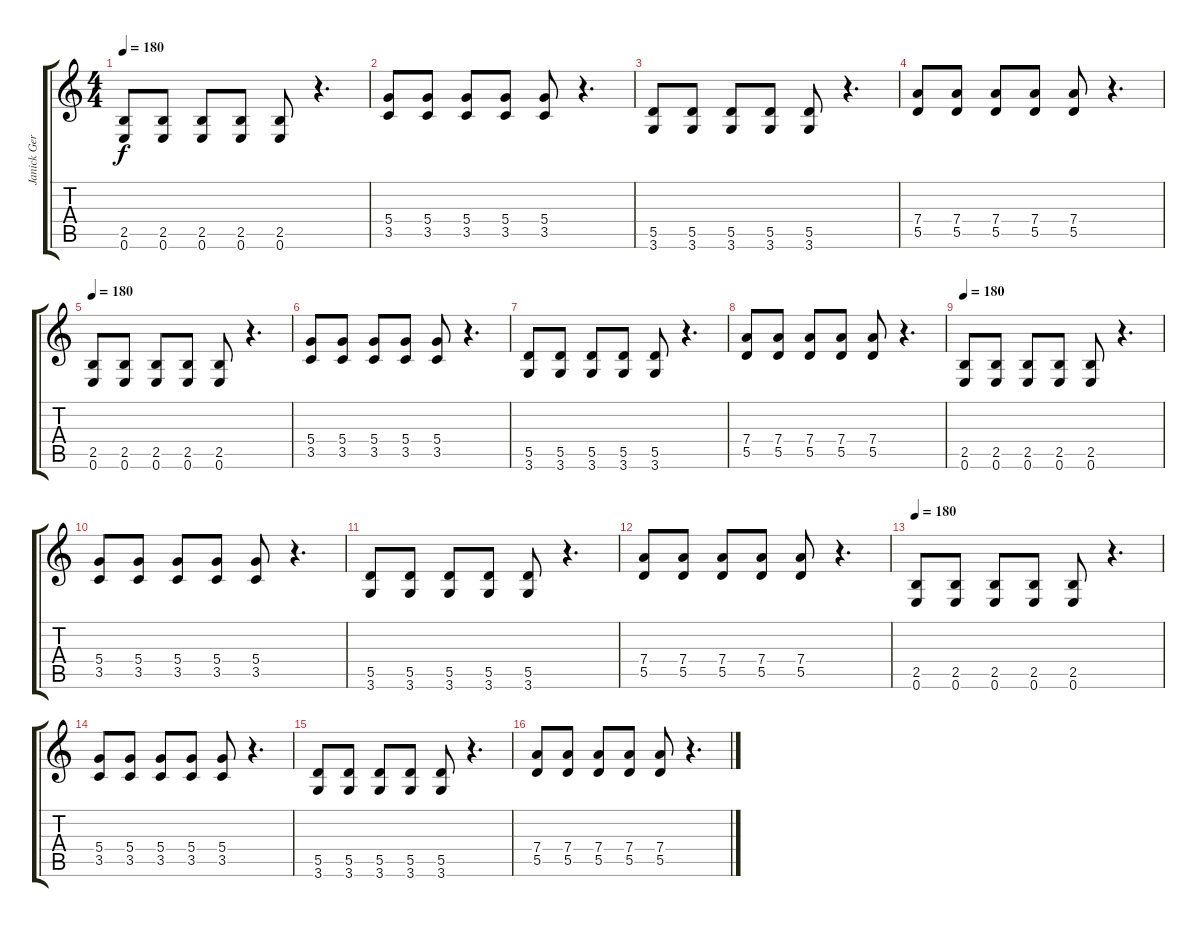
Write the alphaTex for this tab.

\track ("Janick Gers" "Janick Ger") {instrument overdrivenguitar}
\staff {score tabs}
\tuning (E4 B3 G3 D3 A2 E2) {hide}
\ts (4 4)
\tempo 180
\clef g2
\ks c
(2.5 0.6).8{dy f} (2.5 0.6).8 (2.5 0.6).8 (2.5 0.6).8 (2.5 0.6).8 r.4{d} |
(5.4 3.5).8 (5.4 3.5).8 (5.4 3.5).8 (5.4 3.5).8 (5.4 3.5).8 r.4{d} |
(5.5 3.6).8 (5.5 3.6).8 (5.5 3.6).8 (5.5 3.6).8 (5.5 3.6).8 r.4{d} |
(7.4 5.5).8 (7.4 5.5).8 (7.4 5.5).8 (7.4 5.5).8 (7.4 5.5).8 r.4{d} |
\tempo 180
(2.5 0.6).8 (2.5 0.6).8 (2.5 0.6).8 (2.5 0.6).8 (2.5 0.6).8 r.4{d} |
(5.4 3.5).8 (5.4 3.5).8 (5.4 3.5).8 (5.4 3.5).8 (5.4 3.5).8 r.4{d} |
(5.5 3.6).8 (5.5 3.6).8 (5.5 3.6).8 (5.5 3.6).8 (5.5 3.6).8 r.4{d} |
(7.4 5.5).8 (7.4 5.5).8 (7.4 5.5).8 (7.4 5.5).8 (7.4 5.5).8 r.4{d} |
\tempo 180
(2.5 0.6).8 (2.5 0.6).8 (2.5 0.6).8 (2.5 0.6).8 (2.5 0.6).8 r.4{d} |
(5.4 3.5).8 (5.4 3.5).8 (5.4 3.5).8 (5.4 3.5).8 (5.4 3.5).8 r.4{d} |
(5.5 3.6).8 (5.5 3.6).8 (5.5 3.6).8 (5.5 3.6).8 (5.5 3.6).8 r.4{d} |
(7.4 5.5).8 (7.4 5.5).8 (7.4 5.5).8 (7.4 5.5).8 (7.4 5.5).8 r.4{d} |
\tempo 180
(2.5 0.6).8 (2.5 0.6).8 (2.5 0.6).8 (2.5 0.6).8 (2.5 0.6).8 r.4{d} |
(5.4 3.5).8 (5.4 3.5).8 (5.4 3.5).8 (5.4 3.5).8 (5.4 3.5).8 r.4{d} |
(5.5 3.6).8 (5.5 3.6).8 (5.5 3.6).8 (5.5 3.6).8 (5.5 3.6).8 r.4{d} |
(7.4 5.5).8 (7.4 5.5).8 (7.4 5.5).8 (7.4 5.5).8 (7.4 5.5).8 r.4{d}
